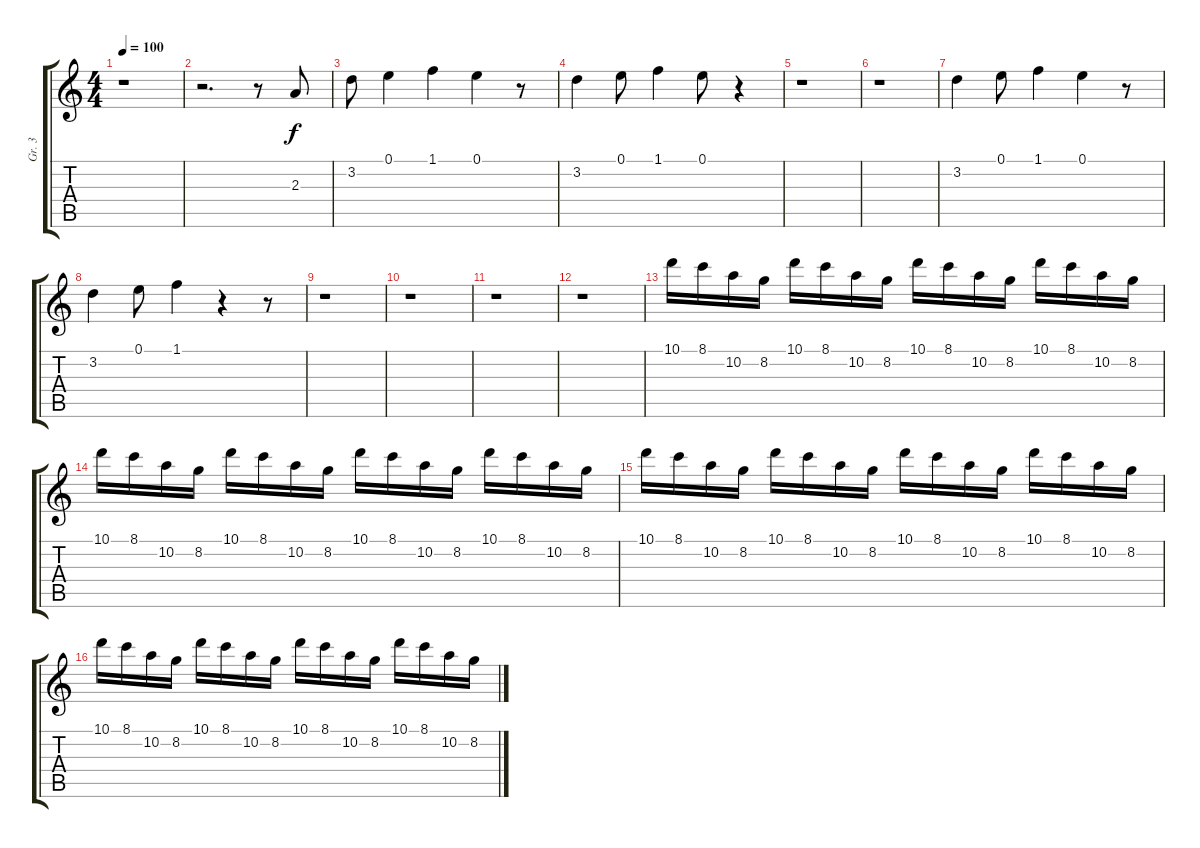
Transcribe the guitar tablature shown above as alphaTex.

\track ("Gr. 3" "Gr. 3") {instrument electricguitarclean}
\staff {score tabs}
\tuning (E4 B3 G3 D3 A2 E2) {hide}
\ts (4 4)
\tempo 100
\clef g2
\ks c
r.1{dy f} |
r.2{d} r.8 2.3.8 |
3.2.8 0.1.4 1.1.4 0.1.4 r.8 |
3.2.4 0.1.8 1.1.4 0.1.8 r.4 |
r.1 |
r.1 |
3.2.4 0.1.8 1.1.4 0.1.4 r.8 |
3.2.4 0.1.8 1.1.4 r.4 r.8 |
r.1 |
r.1 |
r.1 |
r.1 |
10.1.16{volume 16 instrument electricguitarmuted} 8.1.16 10.2.16 8.2.16 10.1.16 8.1.16 10.2.16 8.2.16 10.1.16 8.1.16 10.2.16 8.2.16 10.1.16 8.1.16 10.2.16 8.2.16 |
10.1.16 8.1.16 10.2.16 8.2.16 10.1.16 8.1.16 10.2.16 8.2.16 10.1.16 8.1.16 10.2.16 8.2.16 10.1.16 8.1.16 10.2.16 8.2.16 |
10.1.16 8.1.16 10.2.16 8.2.16 10.1.16 8.1.16 10.2.16 8.2.16 10.1.16 8.1.16 10.2.16 8.2.16 10.1.16 8.1.16 10.2.16 8.2.16 |
10.1.16 8.1.16 10.2.16 8.2.16 10.1.16 8.1.16 10.2.16 8.2.16 10.1.16 8.1.16 10.2.16 8.2.16 10.1.16 8.1.16 10.2.16 8.2.16
